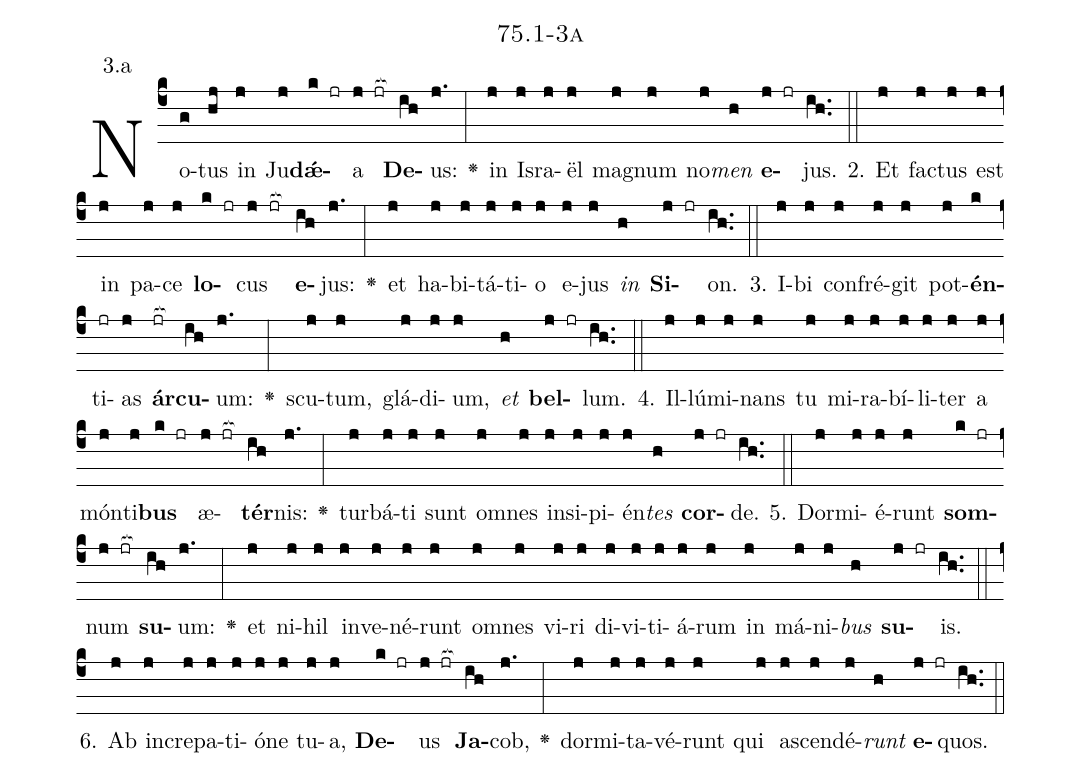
name: 75.1-3a;
annotation: 3.a;
%%
(c4)No(g)tus(hj) in(j) Ju(j)<b>dǽ</b>(k jr)a(j jr[ocb:1{]) <b>De</b>(ih[ocb:0}])us:(j.) <v>\greheightstar</v>(:) in(j) Is(j)ra(j)ël(j) ma(j)gnum(j) no(j)<i>men</i>(h) <b>e</b>(j jr)jus.(ih..) (::)
2. Et(j) fac(j)tus(j) est(j) in(j) pa(j)ce(j) <b>lo</b>(k jr)cus(j jr[ocb:1{]) <b>e</b>(ih[ocb:0}])jus:(j.) <v>\greheightstar</v>(:) et(j) ha(j)bi(j)tá(j)ti(j)o(j) e(j)jus(j) <i>in</i>(h) <b>Si</b>(j jr)on.(ih..) (::)
3. I(j)bi(j) con(j)fré(j)git(j) pot(j)<b>én</b>(k)ti(jr)as(j) <b>ár</b>(jr[ocb:1{])<b>cu</b>(ih[ocb:0}])um:(j.) <v>\greheightstar</v>(:) scu(j)tum,(j) glá(j)di(j)um,(j) <i>et</i>(h) <b>bel</b>(j jr)lum.(ih..) (::)
4. Il(j)lú(j)mi(j)nans(j) tu(j) mi(j)ra(j)bí(j)li(j)ter(j) a(j) món(j)ti(j)<b>bus</b>(k jr) æ(j jr[ocb:1{])<b>tér</b>(ih[ocb:0}])nis:(j.) <v>\greheightstar</v>(:) tur(j)bá(j)ti(j) sunt(j) om(j)nes(j) in(j)si(j)pi(j)én(j)<i>tes</i>(h) <b>cor</b>(j jr)de.(ih..) (::)
5. Dor(j)mi(j)é(j)runt(j) <b>som</b>(k jr)num(j jr[ocb:1{]) <b>su</b>(ih[ocb:0}])um:(j.) <v>\greheightstar</v>(:) et(j) ni(j)hil(j) in(j)ve(j)né(j)runt(j) om(j)nes(j) vi(j)ri(j) di(j)vi(j)ti(j)á(j)rum(j) in(j) má(j)ni(j)<i>bus</i>(h) <b>su</b>(j jr)is.(ih..) (::)
6. Ab(j) in(j)cre(j)pa(j)ti(j)ó(j)ne(j) tu(j)a,(j) <b>De</b>(k jr)us(j jr[ocb:1{]) <b>Ja</b>(ih[ocb:0}])cob,(j.) <v>\greheightstar</v>(:) dor(j)mi(j)ta(j)vé(j)runt(j) qui(j) a(j)scen(j)dé(j)<i>runt</i>(h) <b>e</b>(j jr)quos.(ih..) (::)
